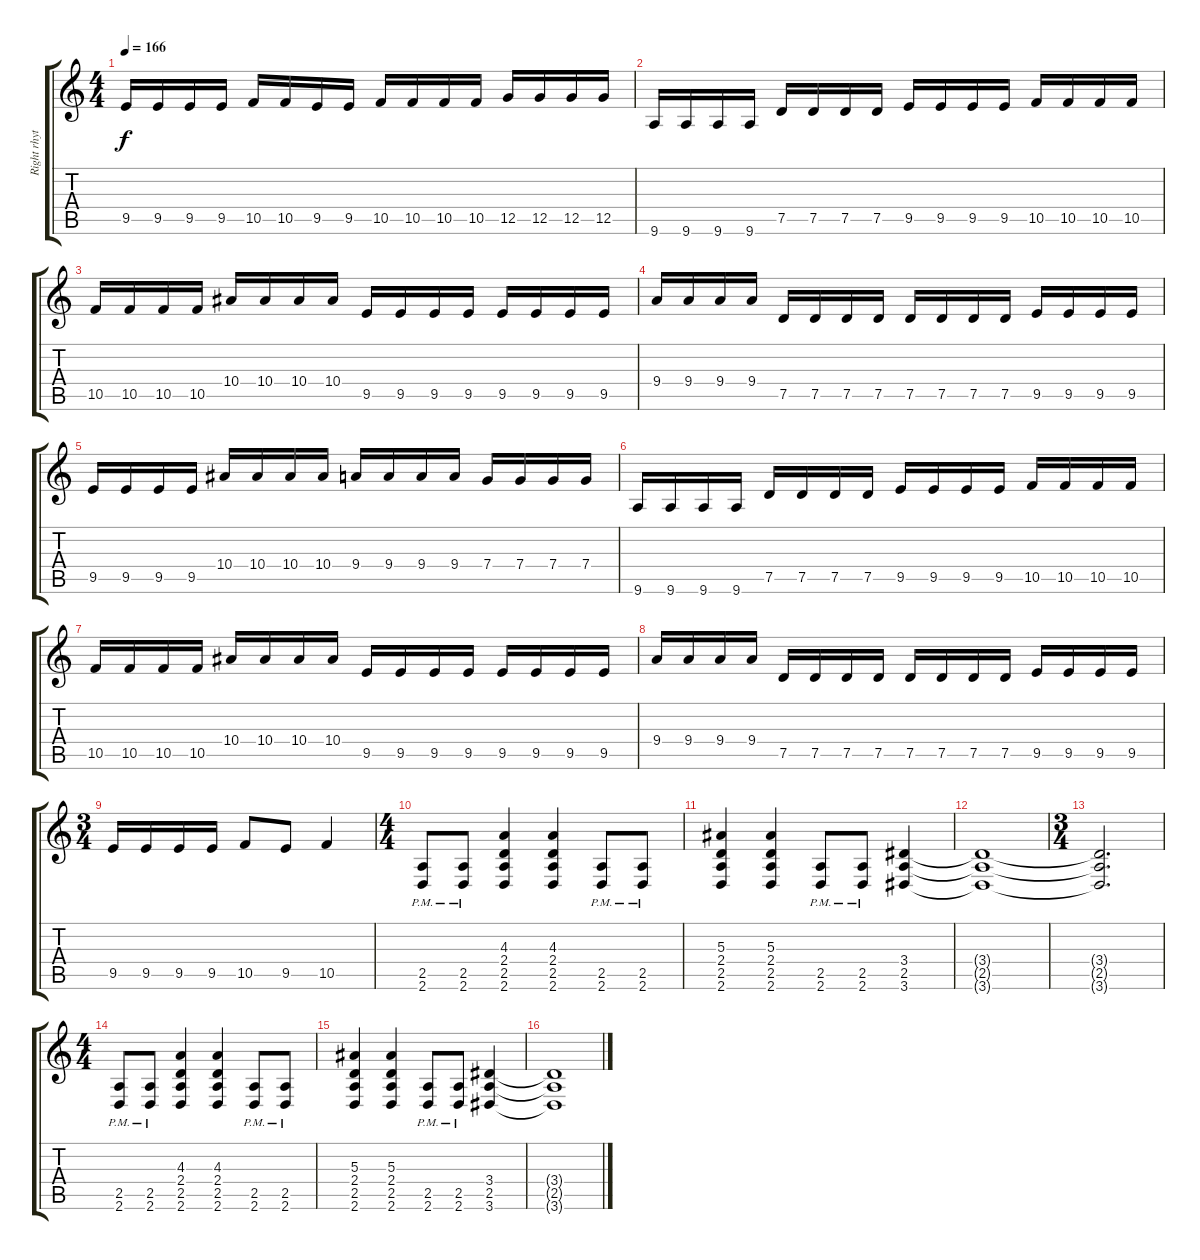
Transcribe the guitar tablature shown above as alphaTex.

\track ("Right rhythm" "Right rhyt") {instrument overdrivenguitar}
\staff {score tabs}
\tuning (D4 A3 F3 C3 G2 C2) {hide}
\ts (4 4)
\tempo 166
\clef g2
\ks c
9.5.16{dy f} 9.5.16 9.5.16 9.5.16 10.5.16 10.5.16 9.5.16 9.5.16 10.5.16 10.5.16 10.5.16 10.5.16 12.5.16 12.5.16 12.5.16 12.5.16 |
9.6.16 9.6.16 9.6.16 9.6.16 7.5.16 7.5.16 7.5.16 7.5.16 9.5.16 9.5.16 9.5.16 9.5.16 10.5.16 10.5.16 10.5.16 10.5.16 |
10.5.16 10.5.16 10.5.16 10.5.16 10.4.16 10.4.16 10.4.16 10.4.16 9.5.16 9.5.16 9.5.16 9.5.16 9.5.16 9.5.16 9.5.16 9.5.16 |
9.4.16 9.4.16 9.4.16 9.4.16 7.5.16 7.5.16 7.5.16 7.5.16 7.5.16 7.5.16 7.5.16 7.5.16 9.5.16 9.5.16 9.5.16 9.5.16 |
9.5.16 9.5.16 9.5.16 9.5.16 10.4.16 10.4.16 10.4.16 10.4.16 9.4.16 9.4.16 9.4.16 9.4.16 7.4.16 7.4.16 7.4.16 7.4.16 |
9.6.16 9.6.16 9.6.16 9.6.16 7.5.16 7.5.16 7.5.16 7.5.16 9.5.16 9.5.16 9.5.16 9.5.16 10.5.16 10.5.16 10.5.16 10.5.16 |
10.5.16 10.5.16 10.5.16 10.5.16 10.4.16 10.4.16 10.4.16 10.4.16 9.5.16 9.5.16 9.5.16 9.5.16 9.5.16 9.5.16 9.5.16 9.5.16 |
9.4.16 9.4.16 9.4.16 9.4.16 7.5.16 7.5.16 7.5.16 7.5.16 7.5.16 7.5.16 7.5.16 7.5.16 9.5.16 9.5.16 9.5.16 9.5.16 |
\ts (3 4)
9.5.16 9.5.16 9.5.16 9.5.16 10.5.8 9.5.8 10.5.4 |
\ts (4 4)
(2.5{pm} 2.6{pm}).8 (2.5{pm} 2.6{pm}).8 (4.3 2.4 2.5 2.6).4 (4.3 2.4 2.5 2.6).4 (2.5{pm} 2.6{pm}).8 (2.5{pm} 2.6{pm}).8 |
(5.3 2.4 2.5 2.6).4 (5.3 2.4 2.5 2.6).4 (2.5{pm} 2.6{pm}).8 (2.5{pm} 2.6{pm}).8 (3.4 2.5 3.6).4 |
(3.4{t} 2.5{t} 3.6{t}).1 |
\ts (3 4)
(3.4{t} 2.5{t} 3.6{t}).2{d} |
\ts (4 4)
(2.5{pm} 2.6{pm}).8 (2.5{pm} 2.6{pm}).8 (4.3 2.4 2.5 2.6).4 (4.3 2.4 2.5 2.6).4 (2.5{pm} 2.6{pm}).8 (2.5{pm} 2.6{pm}).8 |
(5.3 2.4 2.5 2.6).4 (5.3 2.4 2.5 2.6).4 (2.5{pm} 2.6{pm}).8 (2.5{pm} 2.6{pm}).8 (3.4 2.5 3.6).4 |
(3.4{t} 2.5{t} 3.6{t}).1
